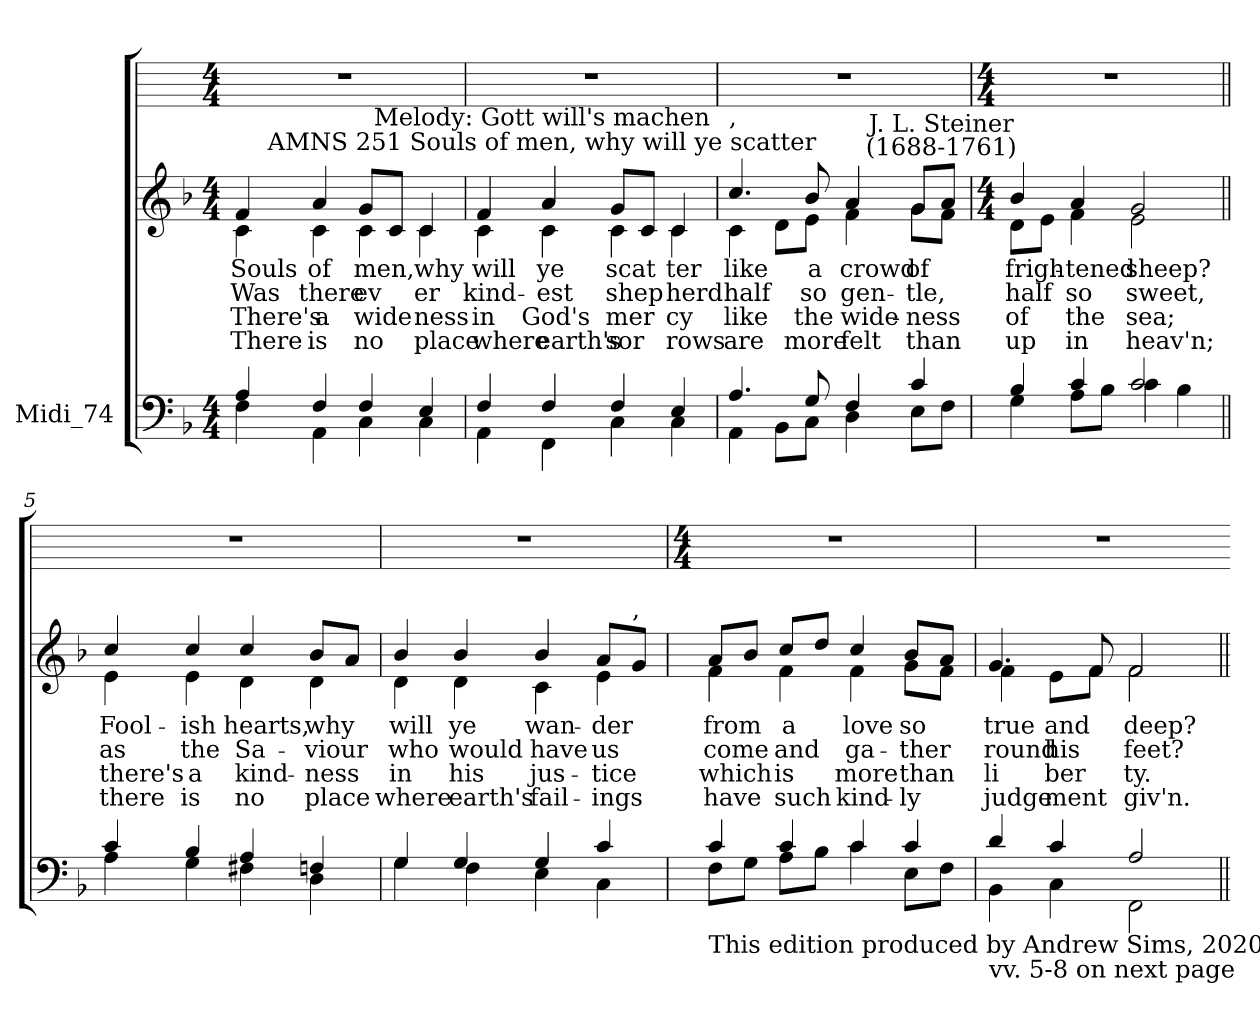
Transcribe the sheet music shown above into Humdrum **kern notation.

**kern	**kern	**text	**text	**text	**text	**kern
*part3	*part2	*part2	*part2	*part2	*part2	*part1
*staff3	*staff2	*staff2	*staff2	*staff2	*staff2	*staff1
*I"Midi_74	*	*	*	*	*	*
*clefF4	*clefG2	*	*	*	*	*
*k[b-]	*k[b-]	*	*	*	*	*
*F:	*F:	*	*	*	*	*
*M4/4	*M4/4	*	*	*	*	*M4/4
=1	=1	=1	=1	=1	=1	=1
*^	*	*	*	*	*	*
!	!	!LO:TX:a:cj:t=F. W. Faber\n(1814-1863)	!	!	!	!	!
!	!	!	!LO:LY:b	!LO:LY:b	!LO:LY:b	!LO:LY:b	!
*	*	*^	*	*	*	*	*
4A/	4F\	4f/	4c\	Souls	Was	There's	There	1r
!	!	!	!	!LO:LY:b	!LO:LY:b	!LO:LY:b	!LO:LY:b	!
4F/	4AA\	4a/	4c\	of	there	a	is	.
!	!	!	!	!LO:LY:b	!LO:LY:b	!LO:LY:b	!LO:LY:b	!
4F/	4C\	8g/L	4c\	men,	ev	wide	no	.
.	.	8c/J	.	.	.	.	.	.
!	!	!	!	!LO:LY:b	!LO:LY:b	!LO:LY:b	!LO:LY:b	!
4E/	4C\	4c/	4c\	why	er	- ness	place	.
=2	=2	=2	=2	=2	=2	=2	=2	=2
!	!	!	!	!LO:LY:b	!LO:LY:b	!LO:LY:b	!LO:LY:b	!
4F/	4AA\	4f/	4c\	will	kind-	-in	where	1r
!	!	!LO:TX:a:cj:t=AMNS 251 Souls of men, why will ye scatter	!	!	!	!	!	!
!	!	!LO:TX:a:cj:t=Melody&colon; Gott will's machen	!	!	!	!	!	!
!	!	!	!	!LO:LY:b	!LO:LY:b	!LO:LY:b	!LO:LY:b	!
4F/	4FF\	4a/	4c\	ye	est	God's	earth's	.
!	!	!	!	!LO:LY:b	!LO:LY:b	!LO:LY:b	!LO:LY:b	!
4F/	4C\	8g/L	4c\	scat	shep	mer	sor	.
.	.	8c/J	.	.	.	.	.	.
!	!	!	!	!LO:LY:b	!LO:LY:b	!LO:LY:b	!LO:LY:b	!
4E/	4C\	4c/	4c\	ter	herd	cy	rows	.
=3	=3	=3	=3	=3	=3	=3	=3	=3
!	!	!LO:TX:a:t=,	!	!	!	!	!	!
!	!	!	!	!LO:LY:b	!LO:LY:b	!LO:LY:b	!LO:LY:b	!
4.A/	4AA\	4.cc/	4c\	like	half	like	are	1r
.	8BB-\L	.	8d\L	.	.	.	.	.
!	!	!	!	!LO:LY:b	!LO:LY:b	!LO:LY:b	!LO:LY:b	!
8G/	8C\J	8b-/	8e\J	a	so	the	more	.
!	!	!	!	!LO:LY:b	!LO:LY:b	!LO:LY:b	!LO:LY:b	!
4F/	4D\	4a/	4f\	crowd	gen-	-wide-	-felt	.
!	!	!	!	!LO:LY:b	!LO:LY:b	!LO:LY:b	!LO:LY:b	!
4c/	8E\L	8g/L	8g\L	of	tle,	ness	than	.
!	!	!LO:TX:a:cj:t=J. L. Steiner\n(1688-1761)	!	!	!	!	!	!
.	8F\J	8a/J	8f\J	.	.	.	.	.
!!LO:LB:g=z
=4	=4	=4	=4	=4	=4	=4	=4	=4
*	*	*M4/4	*	*	*	*	*	*M4/4
!	!	!	!	!LO:LY:b	!LO:LY:b	!LO:LY:b	!LO:LY:b	!
4B-/	4G\	4b-/	8d\L	frigh-	-half	of	up	1r
.	.	.	8e\J	.	.	.	.	.
!	!	!	!	!LO:LY:b	!LO:LY:b	!LO:LY:b	!LO:LY:b	!
4c/	8A\L	4a/	4f\	tened	so	the	in	.
.	8B-\J	.	.	.	.	.	.	.
!	!	!	!	!LO:LY:b	!LO:LY:b	!LO:LY:b	!LO:LY:b	!
2c/	4c\	2g/	2e\	sheep?	sweet,	sea;	heav'n;	.
.	4B-\	.	.	.	.	.	.	.
=5||	=5||	=5||	=5||	=5||	=5||	=5||	=5||	=5||
!	!	!	!	!LO:LY:b	!LO:LY:b	!LO:LY:b	!LO:LY:b	!
4c/	4A\	4cc/	4e\	Fool-	-as	there's	there	1r
!	!	!	!	!LO:LY:b	!LO:LY:b	!LO:LY:b	!LO:LY:b	!
4B-/	4G\	4cc/	4e\	ish	the	a	is	.
!	!	!	!	!LO:LY:b	!LO:LY:b	!LO:LY:b	!LO:LY:b	!
4A/	4F#X\	4cc/	4d\	hearts,	Sa-	-kind-	-no	.
!	!	!	!	!LO:LY:b	!LO:LY:b	!LO:LY:b	!LO:LY:b	!
4F/	4D\	8b-/L	4d\	why	viour	ness	place	.
.	.	8a/J	.	.	.	.	.	.
=6	=6	=6	=6	=6	=6	=6	=6	=6
!	!	!	!	!LO:LY:b	!LO:LY:b	!LO:LY:b	!LO:LY:b	!
4G/	4G\	4b-/	4d\	will	who	in	where	1r
!	!	!	!	!LO:LY:b	!LO:LY:b	!LO:LY:b	!LO:LY:b	!
4G/	4F\	4b-/	4d\	ye	would	his	earth's	.
!	!	!	!	!LO:LY:b	!LO:LY:b	!LO:LY:b	!LO:LY:b	!
4G/	4E\	4b-/	4c\	wan-	-have	jus-	-fail-	.
!	!	!	!	!LO:LY:b	!LO:LY:b	!LO:LY:b	!LO:LY:b	!
4c/	4C\	8a/L	4e\	-der	us	tice	ings	.
!	!	!LO:TX:a:t=,	!	!	!	!	!	!
.	.	8g/J	.	.	.	.	.	.
!!LO:LB:g=z
=7	=7	=7	=7	=7	=7	=7	=7	=7
*	*	*	*	*	*	*	*	*M4/4
!LO:TX:b:t=This edition produced by Andrew Sims, 2020	!	!	!	!	!	!	!	!
!	!	!	!	!LO:LY:b	!LO:LY:b	!LO:LY:b	!LO:LY:b	!
4c/	8F\L	8a/L	4f\	from	come	which	have	1r
.	8G\J	8b-/J	.	.	.	.	.	.
!	!	!	!	!LO:LY:b	!LO:LY:b	!LO:LY:b	!LO:LY:b	!
4c/	8A\L	8cc/L	4f\	a	and	is	such	.
.	8B-\J	8dd/J	.	.	.	.	.	.
!	!	!	!	!LO:LY:b	!LO:LY:b	!LO:LY:b	!LO:LY:b	!
4c/	4c\	4cc/	4f\	love	ga-	-more	kind-	.
!	!	!	!	!LO:LY:b	!LO:LY:b	!LO:LY:b	!LO:LY:b	!
4c/	8E\L	8b-/L	8g\L	-so	ther	than	ly	.
.	8F\J	8a/J	8f\J	.	.	.	.	.
=8	=8	=8	=8	=8	=8	=8	=8	=8
!LO:TX:b:t=vv. 5-8 on next page	!	!	!	!	!	!	!	!
!	!	!	!	!LO:LY:b	!LO:LY:b	!LO:LY:b	!LO:LY:b	!
4d/	4BB-\	4.g/	4f\	true	round	li	judge	1r
!	!	!	!	!LO:LY:b	!LO:LY:b	!LO:LY:b	!LO:LY:b	!
4c/	4C\	.	8e\L	and	his	ber	ment	.
.	.	8f/	8f\J	.	.	.	.	.
!	!	!	!	!LO:LY:b	!LO:LY:b	!LO:LY:b	!LO:LY:b	!
2A/	2FF\	2f/	2f\	deep?	feet?	ty.	giv'n.	.
*v	*v	*	*	*	*	*	*	*
*	*v	*v	*	*	*	*	*
=||	=||	=	=	=	=	=
*-	*-	*-	*-	*-	*-	*-
